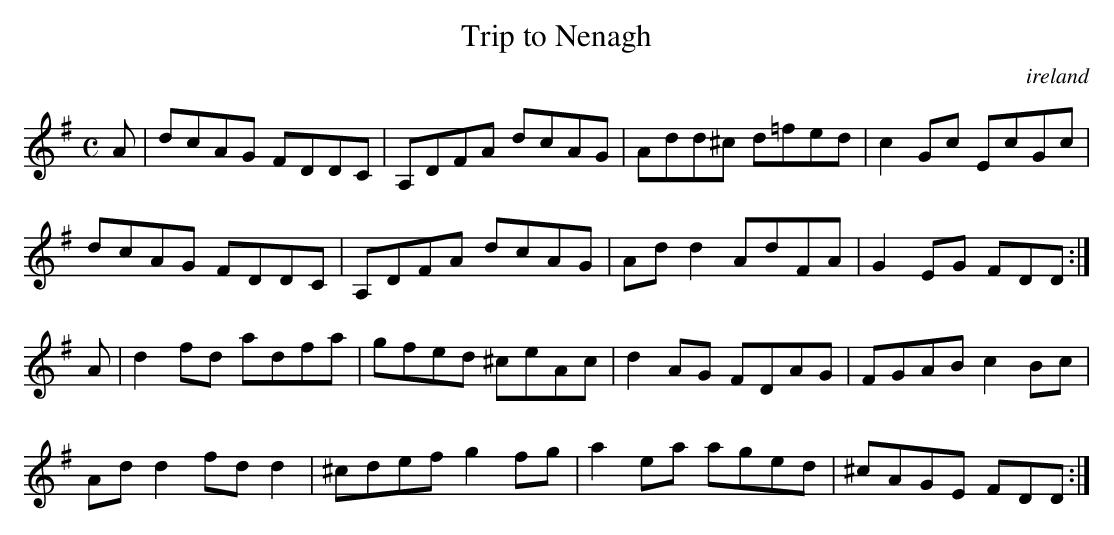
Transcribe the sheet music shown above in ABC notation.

X:1
T:Trip to Nenagh
O:ireland
M:C
L:1/8
K:D Mixolydian
A|dcAG FDDC|A,DFA dcAG|Add^c d=fed|c2Gc EcGc|!
dcAG FDDC|A,DFA dcAG|Add2 AdFA|G2EG FDD:|!
A|d2fd adfa|gfed ^ceAc|d2AG FDAG|FGAB c2Bc|!
Add2 fdd2|^cdef g2fg|a2ea aged|^cAGE FDD:|!
